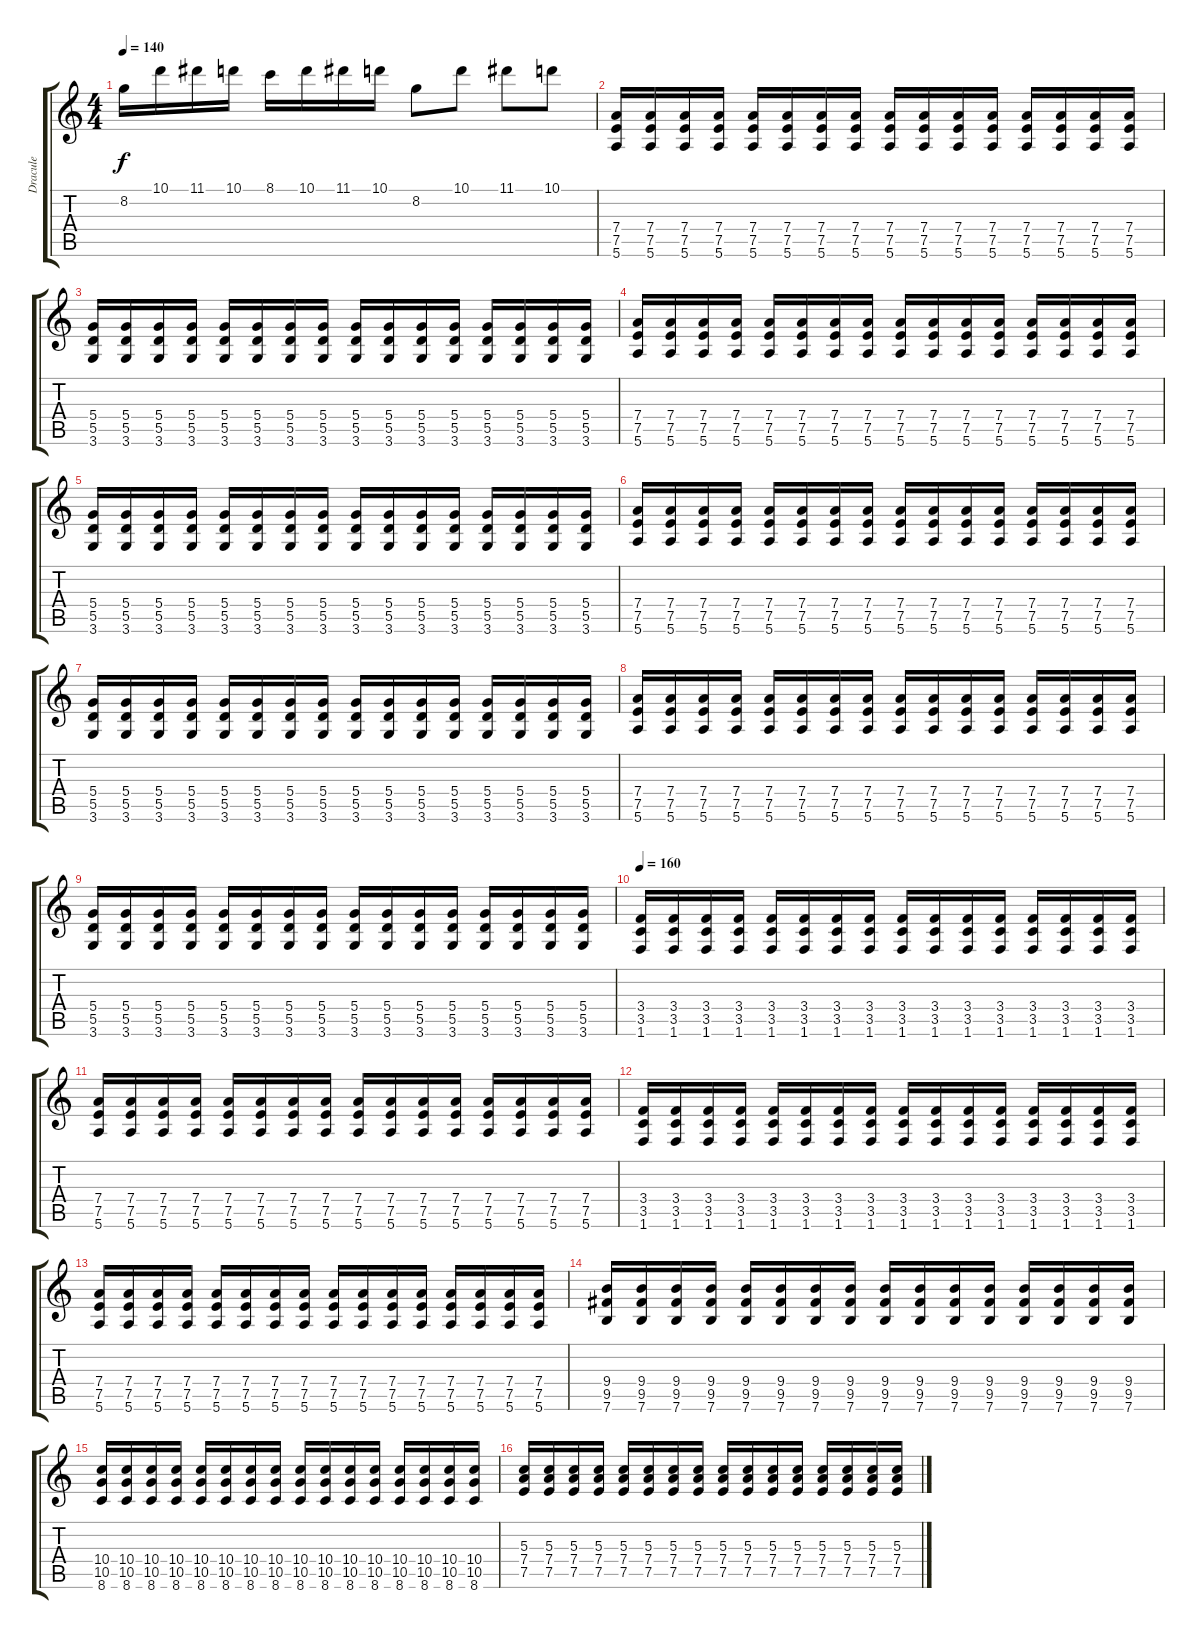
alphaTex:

\track ("Dracule" "Dracule") {instrument distortionguitar}
\staff {score tabs}
\tuning (E4 B3 G3 D3 A2 E2) {hide}
\ts (4 4)
\tempo 140
\clef g2
\ks c
8.2.16{dy f} 10.1.16 11.1.16 10.1.16 8.1.16 10.1.16 11.1.16 10.1.16 8.2.8 10.1.8 11.1.8 10.1.8 |
(7.4 7.5 5.6).16 (7.4 7.5 5.6).16 (7.4 7.5 5.6).16 (7.4 7.5 5.6).16 (7.4 7.5 5.6).16 (7.4 7.5 5.6).16 (7.4 7.5 5.6).16 (7.4 7.5 5.6).16 (7.4 7.5 5.6).16 (7.4 7.5 5.6).16 (7.4 7.5 5.6).16 (7.4 7.5 5.6).16 (7.4 7.5 5.6).16 (7.4 7.5 5.6).16 (7.4 7.5 5.6).16 (7.4 7.5 5.6).16 |
(5.4 5.5 3.6).16 (5.4 5.5 3.6).16 (5.4 5.5 3.6).16 (5.4 5.5 3.6).16 (5.4 5.5 3.6).16 (5.4 5.5 3.6).16 (5.4 5.5 3.6).16 (5.4 5.5 3.6).16 (5.4 5.5 3.6).16 (5.4 5.5 3.6).16 (5.4 5.5 3.6).16 (5.4 5.5 3.6).16 (5.4 5.5 3.6).16 (5.4 5.5 3.6).16 (5.4 5.5 3.6).16 (5.4 5.5 3.6).16 |
(7.4 7.5 5.6).16 (7.4 7.5 5.6).16 (7.4 7.5 5.6).16 (7.4 7.5 5.6).16 (7.4 7.5 5.6).16 (7.4 7.5 5.6).16 (7.4 7.5 5.6).16 (7.4 7.5 5.6).16 (7.4 7.5 5.6).16 (7.4 7.5 5.6).16 (7.4 7.5 5.6).16 (7.4 7.5 5.6).16 (7.4 7.5 5.6).16 (7.4 7.5 5.6).16 (7.4 7.5 5.6).16 (7.4 7.5 5.6).16 |
(5.4 5.5 3.6).16 (5.4 5.5 3.6).16 (5.4 5.5 3.6).16 (5.4 5.5 3.6).16 (5.4 5.5 3.6).16 (5.4 5.5 3.6).16 (5.4 5.5 3.6).16 (5.4 5.5 3.6).16 (5.4 5.5 3.6).16 (5.4 5.5 3.6).16 (5.4 5.5 3.6).16 (5.4 5.5 3.6).16 (5.4 5.5 3.6).16 (5.4 5.5 3.6).16 (5.4 5.5 3.6).16 (5.4 5.5 3.6).16 |
(7.4 7.5 5.6).16 (7.4 7.5 5.6).16 (7.4 7.5 5.6).16 (7.4 7.5 5.6).16 (7.4 7.5 5.6).16 (7.4 7.5 5.6).16 (7.4 7.5 5.6).16 (7.4 7.5 5.6).16 (7.4 7.5 5.6).16 (7.4 7.5 5.6).16 (7.4 7.5 5.6).16 (7.4 7.5 5.6).16 (7.4 7.5 5.6).16 (7.4 7.5 5.6).16 (7.4 7.5 5.6).16 (7.4 7.5 5.6).16 |
(5.4 5.5 3.6).16 (5.4 5.5 3.6).16 (5.4 5.5 3.6).16 (5.4 5.5 3.6).16 (5.4 5.5 3.6).16 (5.4 5.5 3.6).16 (5.4 5.5 3.6).16 (5.4 5.5 3.6).16 (5.4 5.5 3.6).16 (5.4 5.5 3.6).16 (5.4 5.5 3.6).16 (5.4 5.5 3.6).16 (5.4 5.5 3.6).16 (5.4 5.5 3.6).16 (5.4 5.5 3.6).16 (5.4 5.5 3.6).16 |
(7.4 7.5 5.6).16 (7.4 7.5 5.6).16 (7.4 7.5 5.6).16 (7.4 7.5 5.6).16 (7.4 7.5 5.6).16 (7.4 7.5 5.6).16 (7.4 7.5 5.6).16 (7.4 7.5 5.6).16 (7.4 7.5 5.6).16 (7.4 7.5 5.6).16 (7.4 7.5 5.6).16 (7.4 7.5 5.6).16 (7.4 7.5 5.6).16 (7.4 7.5 5.6).16 (7.4 7.5 5.6).16 (7.4 7.5 5.6).16 |
(5.4 5.5 3.6).16 (5.4 5.5 3.6).16 (5.4 5.5 3.6).16 (5.4 5.5 3.6).16 (5.4 5.5 3.6).16 (5.4 5.5 3.6).16 (5.4 5.5 3.6).16 (5.4 5.5 3.6).16 (5.4 5.5 3.6).16 (5.4 5.5 3.6).16 (5.4 5.5 3.6).16 (5.4 5.5 3.6).16 (5.4 5.5 3.6).16 (5.4 5.5 3.6).16 (5.4 5.5 3.6).16 (5.4 5.5 3.6).16 |
\tempo 160
(3.4 3.5 1.6).16 (3.4 3.5 1.6).16 (3.4 3.5 1.6).16 (3.4 3.5 1.6).16 (3.4 3.5 1.6).16 (3.4 3.5 1.6).16 (3.4 3.5 1.6).16 (3.4 3.5 1.6).16 (3.4 3.5 1.6).16 (3.4 3.5 1.6).16 (3.4 3.5 1.6).16 (3.4 3.5 1.6).16 (3.4 3.5 1.6).16 (3.4 3.5 1.6).16 (3.4 3.5 1.6).16 (3.4 3.5 1.6).16 |
(7.4 7.5 5.6).16 (7.4 7.5 5.6).16 (7.4 7.5 5.6).16 (7.4 7.5 5.6).16 (7.4 7.5 5.6).16 (7.4 7.5 5.6).16 (7.4 7.5 5.6).16 (7.4 7.5 5.6).16 (7.4 7.5 5.6).16 (7.4 7.5 5.6).16 (7.4 7.5 5.6).16 (7.4 7.5 5.6).16 (7.4 7.5 5.6).16 (7.4 7.5 5.6).16 (7.4 7.5 5.6).16 (7.4 7.5 5.6).16 |
(3.4 3.5 1.6).16 (3.4 3.5 1.6).16 (3.4 3.5 1.6).16 (3.4 3.5 1.6).16 (3.4 3.5 1.6).16 (3.4 3.5 1.6).16 (3.4 3.5 1.6).16 (3.4 3.5 1.6).16 (3.4 3.5 1.6).16 (3.4 3.5 1.6).16 (3.4 3.5 1.6).16 (3.4 3.5 1.6).16 (3.4 3.5 1.6).16 (3.4 3.5 1.6).16 (3.4 3.5 1.6).16 (3.4 3.5 1.6).16 |
(7.4 7.5 5.6).16 (7.4 7.5 5.6).16 (7.4 7.5 5.6).16 (7.4 7.5 5.6).16 (7.4 7.5 5.6).16 (7.4 7.5 5.6).16 (7.4 7.5 5.6).16 (7.4 7.5 5.6).16 (7.4 7.5 5.6).16 (7.4 7.5 5.6).16 (7.4 7.5 5.6).16 (7.4 7.5 5.6).16 (7.4 7.5 5.6).16 (7.4 7.5 5.6).16 (7.4 7.5 5.6).16 (7.4 7.5 5.6).16 |
(9.4 9.5 7.6).16 (9.4 9.5 7.6).16 (9.4 9.5 7.6).16 (9.4 9.5 7.6).16 (9.4 9.5 7.6).16 (9.4 9.5 7.6).16 (9.4 9.5 7.6).16 (9.4 9.5 7.6).16 (9.4 9.5 7.6).16 (9.4 9.5 7.6).16 (9.4 9.5 7.6).16 (9.4 9.5 7.6).16 (9.4 9.5 7.6).16 (9.4 9.5 7.6).16 (9.4 9.5 7.6).16 (9.4 9.5 7.6).16 |
(10.4 10.5 8.6).16 (10.4 10.5 8.6).16 (10.4 10.5 8.6).16 (10.4 10.5 8.6).16 (10.4 10.5 8.6).16 (10.4 10.5 8.6).16 (10.4 10.5 8.6).16 (10.4 10.5 8.6).16 (10.4 10.5 8.6).16 (10.4 10.5 8.6).16 (10.4 10.5 8.6).16 (10.4 10.5 8.6).16 (10.4 10.5 8.6).16 (10.4 10.5 8.6).16 (10.4 10.5 8.6).16 (10.4 10.5 8.6).16 |
(5.3 7.4 7.5).16 (5.3 7.4 7.5).16 (5.3 7.4 7.5).16 (5.3 7.4 7.5).16 (5.3 7.4 7.5).16 (5.3 7.4 7.5).16 (5.3 7.4 7.5).16 (5.3 7.4 7.5).16 (5.3 7.4 7.5).16 (5.3 7.4 7.5).16 (5.3 7.4 7.5).16 (5.3 7.4 7.5).16 (5.3 7.4 7.5).16 (5.3 7.4 7.5).16 (5.3 7.4 7.5).16 (5.3 7.4 7.5).16
